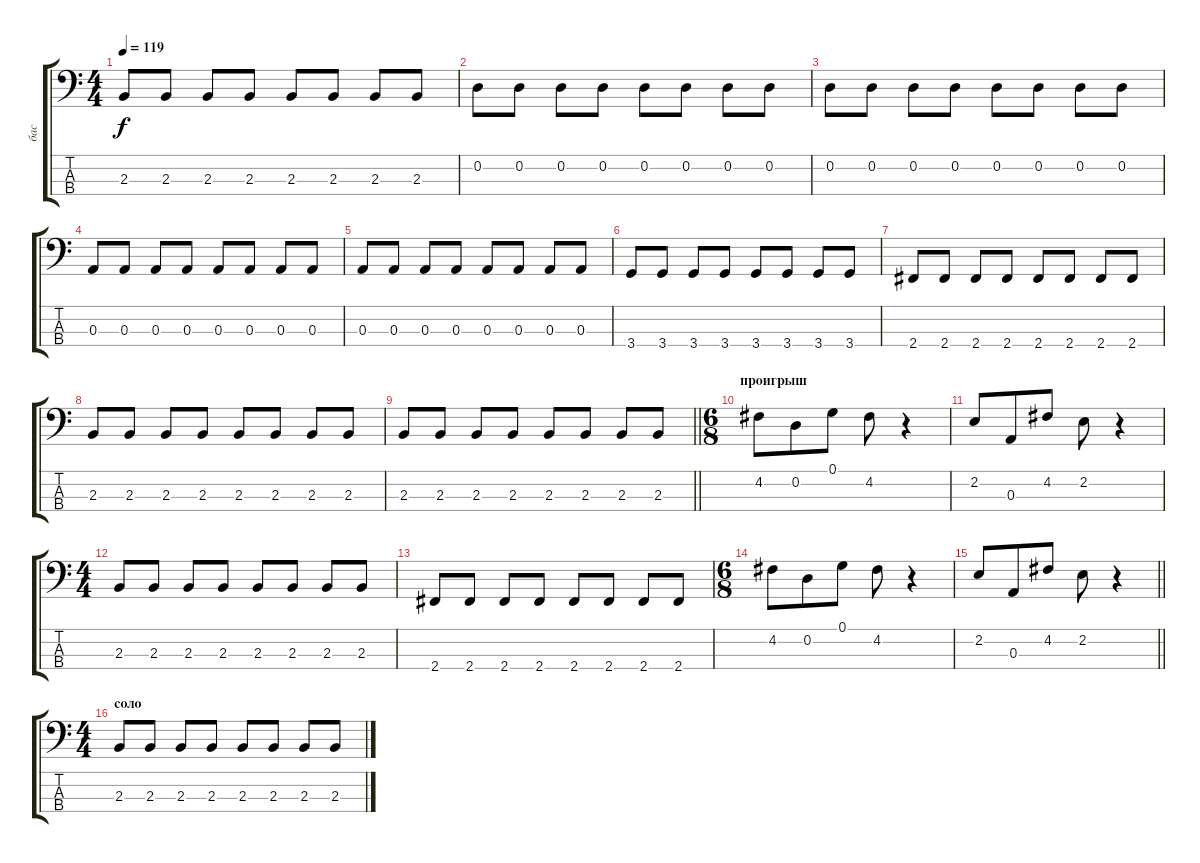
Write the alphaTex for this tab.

\track ("бас" "бас") {instrument electricbassfinger}
\staff {score tabs}
\tuning (G2 D2 A1 E1) {hide}
\ts (4 4)
\tempo 119
\clef f4
\ks c
2.3.8{dy f} 2.3.8 2.3.8 2.3.8 2.3.8 2.3.8 2.3.8 2.3.8 |
0.2.8 0.2.8 0.2.8 0.2.8 0.2.8 0.2.8 0.2.8 0.2.8 |
0.2.8 0.2.8 0.2.8 0.2.8 0.2.8 0.2.8 0.2.8 0.2.8 |
0.3.8 0.3.8 0.3.8 0.3.8 0.3.8 0.3.8 0.3.8 0.3.8 |
0.3.8 0.3.8 0.3.8 0.3.8 0.3.8 0.3.8 0.3.8 0.3.8 |
3.4.8 3.4.8 3.4.8 3.4.8 3.4.8 3.4.8 3.4.8 3.4.8 |
2.4.8 2.4.8 2.4.8 2.4.8 2.4.8 2.4.8 2.4.8 2.4.8 |
2.3.8 2.3.8 2.3.8 2.3.8 2.3.8 2.3.8 2.3.8 2.3.8 |
\barLineRight lightlight
2.3.8 2.3.8 2.3.8 2.3.8 2.3.8 2.3.8 2.3.8 2.3.8 |
\ts (6 8)
\section ("" "проигрыш")
4.2.8 0.2.8 0.1.8 4.2.8 r.4 |
2.2.8 0.3.8 4.2.8 2.2.8 r.4 |
\ts (4 4)
2.3.8 2.3.8 2.3.8 2.3.8 2.3.8 2.3.8 2.3.8 2.3.8 |
2.4.8 2.4.8 2.4.8 2.4.8 2.4.8 2.4.8 2.4.8 2.4.8 |
\ts (6 8)
4.2.8 0.2.8 0.1.8 4.2.8 r.4 |
\barLineRight lightlight
2.2.8 0.3.8 4.2.8 2.2.8 r.4 |
\ts (4 4)
\section ("" "соло")
2.3.8 2.3.8 2.3.8 2.3.8 2.3.8 2.3.8 2.3.8 2.3.8
